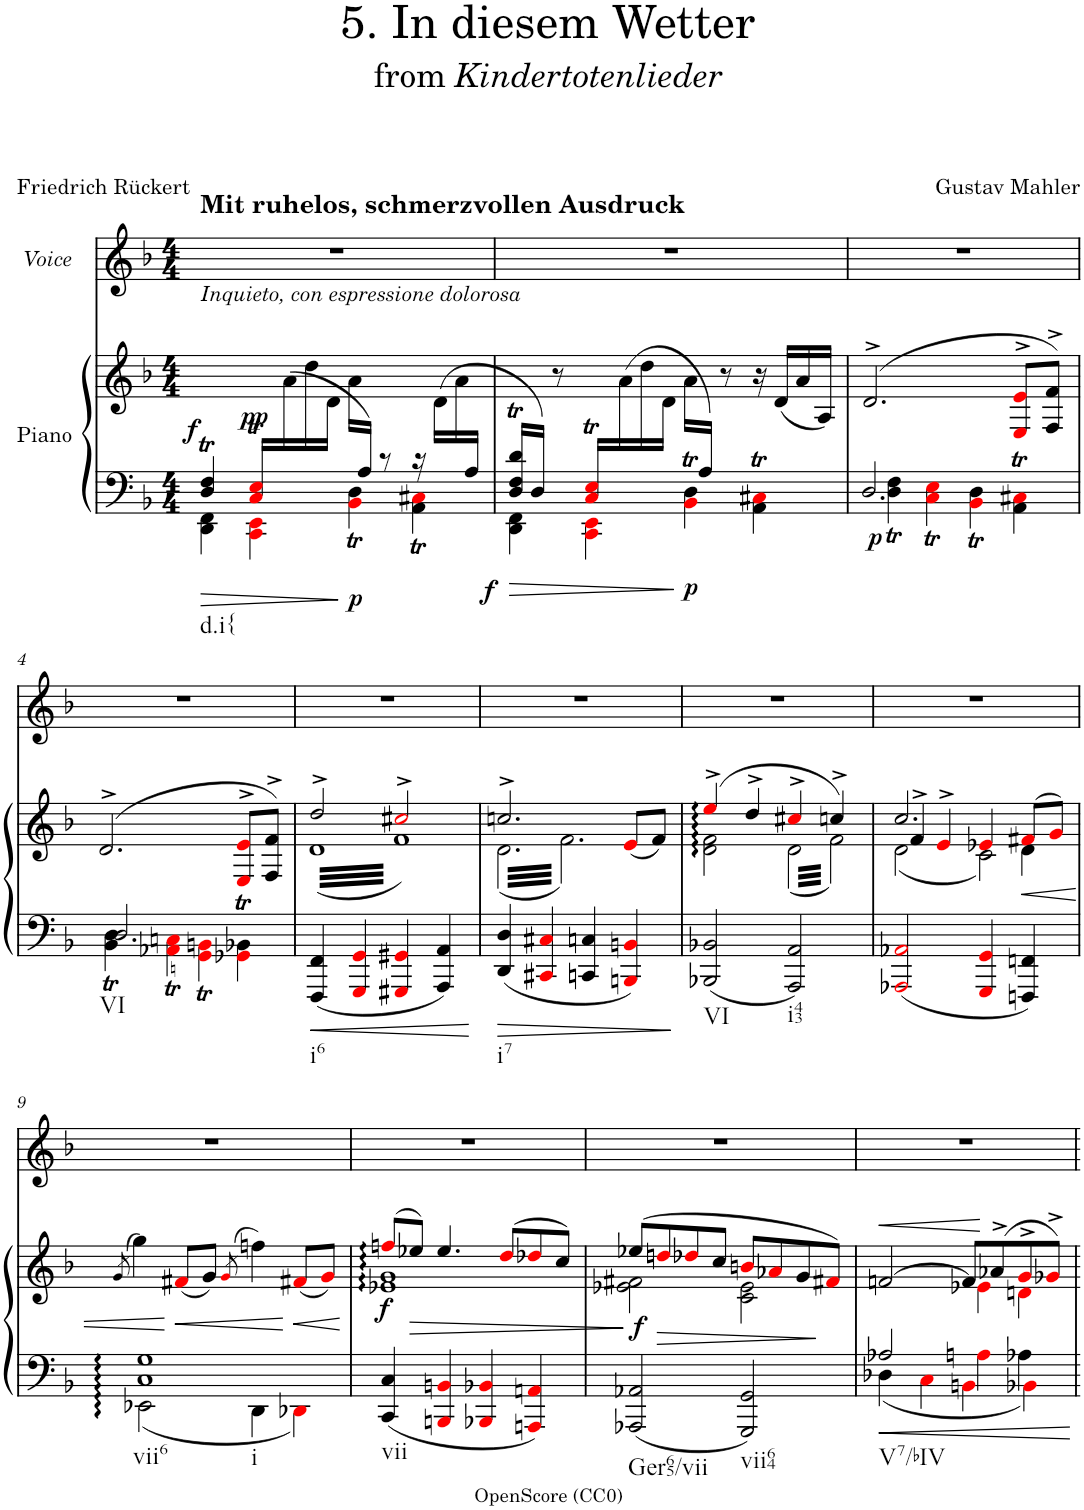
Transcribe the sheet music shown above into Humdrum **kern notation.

**kern	**kern	**dynam	**kern
*part2	*part2	*part2	*part1
*staff3	*staff2	*staff2/3	*staff1
*I"Piano	*	*	*I"Voice
*I'Pno	*	*	*
*clefF4	*clefG2	*	*clefG2
*k[b-]	*k[b-]	*	*k[b-]
*M4/4	*M4/4	*	*M4/4
=1	=1	=1	=1
!	!	!	!LO:TX:a:B:t=Mit ruhelos, schmerzvollen Ausdruck
!	!	!	!LO:TX:b:i:t=Inquieto, con espressione dolorosa
!LO:TX:b:t=d.i{	!	!	!
!	!	!LO:HP:b=2	!
*^	*^	*	*
!	!	!	!	!LO:DY:n=1:a=2	!
*	*	*	*^	*	*
4D/T 4F/T	4DD\ 4FF\	1ryy	16ryy	4ryy	> f	1r
!	!	!	!	!	!LO:DY:n=2:b	!
16Ci/T 16Ei/TLL	4CCi\ 4EEi\	.	.	2.ryy	pp	.
4ryy	.	.	(16a\	.	.	.
.	.	.	16dd\	.	.	.
.	.	.	16d\JJ	.	.	.
!	!	!	!	!	!LO:DY:n=3:b=2	!
.	4BB-i\T 4D\T	.	16a\LL	.	] p	.
16A/JJ)	.	.	4ryy	.	.	.
8r	.	.	.	.	.	.
16r	4AA\T 4C#Xi\T	.	.	.	.	.
8ryy	.	.	(16d\LL	.	.	.
.	.	.	16a\	.	.	.
!	!	!	!	!	!LO:DY:n=4:b=2	!
16A/JJ	.	.	16ryy	.	f	.
*	*	*v	*v	*v	*	*
=2	=2	=2	=2	=2
16D/ 16F/ 16d/LL	4DD\T 4FF\T	8ryy	.	1r
16D/JJ)	.	.	.	.
8ryy	.	8r	.	.
16Ci/T 16Ei/TLL	4CCi\ 4EEi\	16ryy	.	.
4ryy	.	(16a\	.	.
.	.	16dd\	.	.
.	.	16d\JJ	.	.
!	!	!	!LO:DY:b=2	!
.	4BB-i\T 4D\T	16a\LL	p	.
16A/JJ)	.	16ryy	.	.
4.ryy	.	8r	.	.
.	4AA\T 4C#Xi\T	16r	.	.
.	.	(16d/LL	.	.
.	.	16a/	.	.
.	.	16A/JJ)	.	.
=3	=3	=3	=3	=3
!	!	!	!LO:DY:b=2	!
4D\T 4F\T	2.D/	(>2.d^>/	p	1r
4Ci\T 4Ei\T	.	.	.	.
4BB-i\T 4D\T	.	.	.	.
4AA\T 4C#Xi\T	4ryy	8Ei/^> 8ei/^>L	.	.
.	.	8F/^> 8f/^>J)	.	.
!!LO:LB:g=z
=4	=4	=4	=4	=4
!LO:TX:b:t=VI	!	!	!	!
4BB-\T 4D\T	2.D/	(>2.d^>/	.	1r
4AA-Xi\T 4Cni\T	.	.	.	.
4GGi\T 4BBni\T	.	.	.	.
4GG-Xi\T 4BB-X\T	4ryy	8Ei/^> 8ei/^>L	.	.
.	.	8F/^> 8f/^>J)	.	.
*v	*v	*	*	*
=5	=5	=5	=5
*	*^	*	*
!LO:TX:b:t=i6	!	!	!	!
4FFF/ 4FF/	2dd^/	(2d@@32@@	.	1r
4GGGi/ 4GGi/	.	.	.	.
4GGG#Xi/ 4GG#Xi/	2cc#X^i/	2f@@32@@)	.	.
4AAA/ 4AA/	.	.	.	.
=6	=6	=6	=6	=6
!LO:TX:b:t=i7	!	!	!	!
4DD/ 4D/	2.ccn^/	(6..d@@64@@\	.	1r
4CC#Xi/ 4C#Xi/	.	.	.	.
.	.	[8f@@32@@\)	.	.
4CCn/ 4Cn/	.	4f@@32@@\]	.	.
4BBBni/ 4BBni/	(<8ei/L	4ryy	.	.
.	8f/J)	.	.	.
=7	=7	=7	=7	=7
!LO:TX:b:t=VI	!	!	!	!
2BBB-X/ 2BB-X/	(4ee^i/	2d\ 2f\	.	1r
.	4dd^/	.	.	.
!LO:TX:b:t=i43	!	!	!	!
2AAA/ 2AA/	4cc#X^i/	(6.d@@64@@\	.	.
.	4ccn^/)	6.f@@64@@\)	.	.
=8	=8	=8	=8	=8
*	*	*^	*	*
2AAA-Xi/ 2AA-Xi/	2.cc/	4f^/	(<2d\	.	1r
.	.	4e^i/	.	.	.
4GGGi/ 4GGi/	.	4e-Xi/	2c\)	.	.
!	!	!	!	!LO:HP:b	!
4FFFn/ 4FFn/	(8f#Xi/L	4d\	.	<	.
.	8gi/J)	.	.	.	.
*	*v	*v	*v	*	*
!!LO:LB:g=z
=9	=9	=9	=9
.	(>8qg/	.	.
*^	*	*	*
!LO:TX:b:t=vii6	!	!	!	!
1C 1G	2EE-X\	4gg\)	.	1r
!	!	!	!LO:HP:n=1:b	!
.	.	(8f#Xi/L	[ <	.
.	.	8g/J)	.	.
.	.	(>8qgi/	.	.
!	!LO:TX:b:t=i	!	!	!
.	4DD\	4ffn\)	.	.
!	!	!	!LO:HP:n=1:b	!
.	4DD-Xi\	(8f#Xi/L	[ <	.
.	.	8gi/J)	.	.
*v	*v	*	*	*
.	.	[	.
=10	=10	=10	=10
*	*^	*	*
!LO:TX:b:t=vii	!	!	!	!
!	!	!	!LO:DY:b	!
4CC/ 4C/	(8ffni/L	1e-X 1g	f	1r
!	!	!	!LO:HP:b	!
.	8ee-X/J)	.	>	.
4BBBni/ 4BBni/	4.ee-/	.	.	.
4BBB-Xi/ 4BB-Xi/	.	.	.	.
.	(8ddi/L	.	.	.
4AAAni/ 4AAni/	8dd-Xi/	.	.	.
.	8cc/J)	.	.	.
*	*v	*v	*	*
.	.	]	.
=11	=11	=11	=11
*	*^	*	*
!LO:TX:b:t=Ger65/vii	!	!	!	!
!	!	!	!LO:DY:b	!
2AAA-X/ 2AA-X/	(8ee-X/L	2e-X\ 2f#X\	f	1r
!	!	!	!LO:HP:b	!
.	8ddni/	.	>	.
.	8dd-Xi/	.	.	.
.	8cc/J	.	.	.
!LO:TX:b:t=vii64	!	!	!	!
2GGG/ 2GG/	8bni/L	2c\ 2e-\	.	.
.	8a-Xi/	.	.	.
.	8g/	.	.	.
.	8f#Xi/J)	.	]	.
=12	=12	=12	=12	=12
*^	*	*	*	*
!LO:TX:b:t=V7/bIV	!	!	!	!	!
!	!	!	!	!LO:HP:b	!
2A-X/	4D-X\	[>2fn/	2ryy	<	1r
.	4Ci\	.	.	.	.
4Ani\	4BBni\	8f/L]	4e-Xi\	.	.
.	.	(8a-X^/	.	[	.
4A-X\	4BB-Xi\	8g^i/	4dni\	.	.
.	.	8g-X^i/J)	.	.	.
*v	*v	*	*	*	*
*	*v	*v	*	*
=	=	=	=
*-	*-	*-	*-
